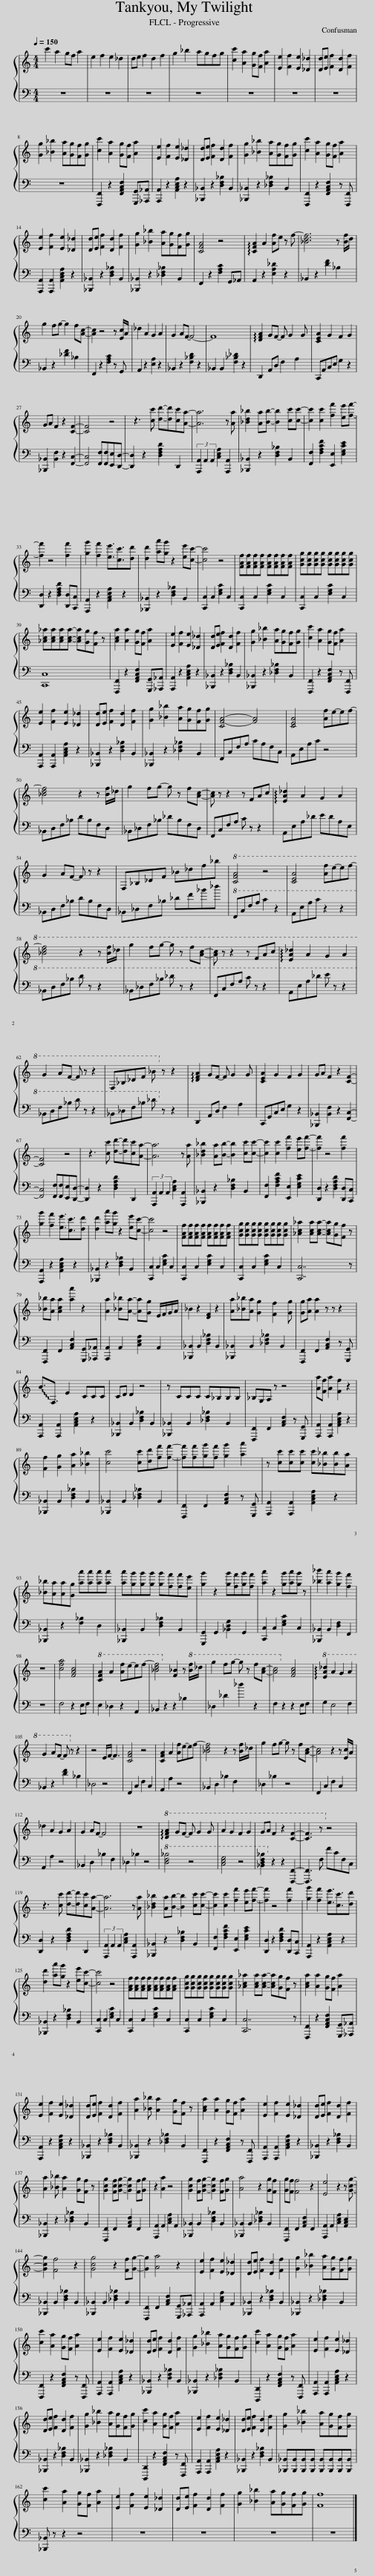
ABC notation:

X:1
%%score { 1 | 2 }
L:1/8
Q:1/4=150
M:4/4
I:linebreak $
K:C
V:1 treble
V:2 bass
V:1
 c'2 a2 gf a2 | e2 f2 e2 _d2 | de f2 d2 f2 | g2 _b2 agfg | [cc']2 [Aa]2 [Gg][Ff] [Aa]2 | %5
 [Ee]2 [Ff]2 [Ee]2 [_D_d]2 | [Dd][Ee] [Ff]2 [Dd]2 [Ff]2 |$ [Gg]2 [_B_b]2 [Aa][Gg][Ff][Gg] | [cc']2 [Aa]2 [Gg][Ff] [Aa]2 | [Ee]2 [Ff]2 [Ee]2 [_D_d]2 | %10
 [Dd][Ee] [Ff]2 [Dd]2 [Ff]2 | [Gg]2 [_B_b]2 [Aa][Gg][Ff][Gg] | [cc']2 [Aa]2 [Gg][Ff] [Aa]2 |$ [Ee]2 [Ff]2 [Ee]2 [_D_d]2 | [Dd][Ee] [Ff]2 [Dd]2 [Ff]2 | %15
 [Gg]2 [_B_b]2 [Aa][Gg][Ff][Gg] | [CFA]4 z4 | !arpeggio![CFA]2 A2 [Af]e z f- | [_Bdf]6 z [Bf]/d/ |$ g2 fg- g2 f[Ac]- | %20
 [Ac]2 z4 z [Ec]/A/ | _d2 A2 G2 A2 | G2 AF- F4- | F8 | !arpeggio![DFA]2 GF- F G2 G | %25
 [CEA]2 G2 F2 G2 |$ GA F2 z2 [CF]2- | [CF]4 z4 | z3 [cc'] [dd']-[dd'][cc'][Aa]- | [Aa]6 z [Aa] | %30
 [_Bd_b]2 [Aa][Bb]- [Bb]2 [cc'][cc']- | [cc']2 [cc']2 [ff']2 [ee'][ff']- |$ [ff']2 z4 [ff']2 | [gg']2 [ff']2 [ee']3/2[cc']3/2[dd'] | [dd']2 [aa'][gg'] z2 [ee'][cc']- | %35
 [cc']4 z4 | [FAf][FAf][FAf][FAf] [FAf][FAf][FAf][FAf] | [Gcg][Gcg][Gcg][Gcg] [Gcg][Gcg][Gcg][Gcg] |$ [_Ac_a][Aca][Aca][Aca]- [Aca][Gg][Ff] z | [Aca]2 [Aa]2 [Gg][Ff] [Aa]2 | %40
 [Ee]2 [Ff]2 [Ee]2 [_D_d]2 | [Dd][Ee] [Ff]2 [Dd]2 [Ff]2 | [Gg]2 [_B_b]2 [Aa][Gg][Ff][Gg] | [cc']2 [Aa]2 [Gg][Ff] [Aa]2 |$ [Ee]2 [Ff]2 [Ee]2 [_D_d]2 | %45
 [Dd][Ee] [Ff]2 [Dd]2 [Ff]2 | [Gg]2 [_B_b]2 [Aa][Gg][Ff][Gg] | [CF-A-]4 [FA]4 | [CEA]4 [Af]e-ef- |$ [_Bdf]4 z2 z [Bf]/_d/ | %50
 g2 fg- g z f[Ac]- | [Ac] z z2 z FAc | !arpeggio![EA_d]2 A2 G2 A2 |$ G2 AF- F z z2 | F,_B,_DF _B_df_b | %55
!8va(! [cfa]4 z4 | [cea]4 [af']e'-e'f'- |$ [_bd'f']4 z2 z [bf']/_d'/ | g'2 f'g'- g' z f'[ac']- | [ac'] z z2 z fac' | %60
 !arpeggio![ea_d']2 a2 g2 a2 |$ g2 af- f z z2 | F_B_df _b!8va)! z z2 | !arpeggio![DFA]2 GF- F G2 G | [CEA]2 G2 F2 G2 | %65
 GA F2 z2 [CF]2- |$ [CF]4 z4 | z3 [cc'] [dd']-[dd'][cc'][Aa]- | [Aa]6 z [Aa] | [_Bd_b]2 [Aa][Bb]- [Bb]2 [cc'][cc']- | %70
 [cc']2 [cc']2 [ff']2 [ee'][ff']- | [ff']2 z4 [ff']2 |$ [gg']2 [ff']2 [ee']3/2[cc']3/2[dd'] | [dd']2 [aa'][gg'] z2 [ee'][cc']- | [cc']4 z4 | %75
 [FAf][FAf][FAf][FAf] [FAf][FAf][FAf][FAf] | [Gcg][Gcg][Gcg][Gcg] [Gcg][Gcg][Gcg][Gcg] | [_Ac_a]2 [Aca][Aca]- [Aca][Gg][Ff] z |$ [_B_b][Aa] [Aca]2 [aa']2 z2 | [Aa]2 [_B_b][Aa]- [Aa][Gg] E/F/G/A/ | %80
 _B2 z2 [DF]2 z2 | [Aa][_B_b][Aa] [Gg]2 [Ff]2 [Gg] | [Gg][Aa] [Aa]2 z z z2 |$ !~(!B3/2!~)!F,3/2 E2 CCC | CD D2 z4 | %85
 z CCC C_B,B,B, | _B,G,A, z z4 | [Aa][Ff] [Aa]2 [Ff]2 z2 |$ [Ff]2 [Gg]2 [Aa]2 [_B_b]2 | [cc']4 [cc'][dd'][ff'][ff']- | %90
 [ff'][ff'][gg'][ff'] [gg']2 [aa']2 | z [cc'][cc'][cc'] [cc'][_B_b][Bb][Aa] |$ [_B_b][Aa][Aa][Gg] [aa'][aa'][aa'][aa'] | [aa'][gg'][gg'][gg'] [gg'][ff'][ff'][ee'] | [gg']2 z2 [gg'][ff'][gg'][ff'] | %95
 [aa']2 z2 [gg'][aa'][gg'] z | [_b_b']2 [aa']2 [gg']2 [ff']2 |$ z8 | [cfa]4 [FAc]4 |!8va(! [cfa]2 a2 [af']e'-e'f'- | %100
 [_bd'f']4!8va)! [F_B]2 z!8va(! [bf']/_d'/ | g'2 f'g'- g' z f'[ac']- | [ac']4!8va)! [FAc]4 |!8va(! !arpeggio![ea_d']2 a2 g2 a2 |$ g2 af- f!8va)! z z2 | %105
 z4 E/F/- F3 | [CFA]4 z4 | [CFA]2 A2 [Af]e-ef- | [_Bdf]4 z2 z [Bf]/_d/ | g2 fg- g z f[Ac]- | %110
 [Ac]4 z2 z [Ec]/A/ |$ _d2 A2 G2 A2 | G2 AF- F4 | z8 |!8va(! !arpeggio![dfa]2 gf- f g2 g | %115
 a2 g2 f2 g2 | ga f2 z2 [cf]2- | [cf]3 z!8va)! z4 |$ z3 [cc'] [dd']-[dd'][cc'][Aa]- | [Aa]6 z [Aa] | %120
 [_Bd_b]2 [Aa][Bb]- [Bb]2 [cc'][cc']- | [cc']2 [cc']2 [ff']2 [ee'][ff']- | [ff']2 z4 [ff']2 | [gg']2 [ff']2 [ee']3/2[cc']3/2[dd'] |$ [dd']2 [aa'][gg'] z2 [ee'][cc']- | %125
 [cc']4 z4 | [FAf][FAf][FAf][FAf] [FAf][FAf][FAf][FAf] | [Gcg][Gcg][Gcg][Gcg] [Gcg][Gcg][Gcg][Gcg] | [_Ac_a]2 [Aca][Aca]- [Aca][Gg][Ff] z | [Aca]2 [Aa]2 [Gg][Ff] [Aa]2 |$ %130
 [Ee]2 [Ff]2 [Ee]2 [_D_d]2 | [Dd][Ee] [Ff]2 [Dd]2 [Ff]2 | [Aa]2 [_B_b] [Aa]2 [Gg][Ff] z | [Aca]2 [Aa]2 [Gg][Ff] [Aa]2 | [Ee]2 [Ff]2 [Ee]2 [_D_d]2 | %135
 [Dd][Ee] [Ff]2 [Dd]2 [Ff]2 |$ [Aa]2 [_B_b] [Aa]2 [Gg][Ff] z | [Gcg]2 [Fcf][Gcg]- [Gcg]2 [Ff][Gg] | z2 [Aa]2 z4 | [Gcg]2 [Ff][Gcg]- [Gcg]2 [Ff][Gg] | %140
 [Aa]4 z2 [Gg][Ff] | [Gg][Ff] [Ff]4 z2 | [Ee]4 z2 z [Gcg]- |$ [Gcg]2 [Ff]4 z2 | [Gcg]4 z2 [Ff][Gg]- | %145
 [Gg]2 [Aa]4 z2 | [Ee]2 [Ff]2 [Ee]2 [_D_d]2 | [Dd][Ee] [Ff]2 [Dd]2 [Ff]2 | [Gg]2 [_B_b]2 [Aa][Gg][Ff][Gg] |$ [cc']2 [Aa]2 [Gg][Ff] [Aa]2 | %150
 [Ee]2 [Ff]2 [Ee]2 [_D_d]2 | [Dd][Ee] [Ff]2 [Dd]2 [Ff]2 | [Gg]2 [_B_b]2 [Aa][Gg][Ff][Gg] | [cc']2 [Aa]2 [Gg][Ff] [Aa]2 | [Ee]2 [Ff]2 [Ee]2 [_D_d]2 |$ %155
 [Dd][Ee] [Ff]2 [Dd]2 [Ff]2 | [Gg]2 [_B_b]2 [Aa][Gg][Ff][Gg] | [cc']2 [Aa]2 [Gg][Ff] [Aa]2 | [Ee]2 [Ff]2 [Ee]2 [_D_d]2 | [Dd][Ee] [Ff]2 [Dd]2 [Ff]2 | %160
 [Gg]2 [_B_b]2 [Aa][Gg][Ff][Gg] |$ [cc']2 [Aa]2 [Gg][Ff] [Aa]2 | [Ee]2 [Ff]2 [Ee]2 [_D_d]2 | [Dd][Ee] [Ff]2 [Dd]2 [Ff]2 | [Gg]2 [_B_b]2 [Aa][Gg][Ff][Gg] | %165
 [Ff]8 |] %166
V:2
 z8 | z8 | z8 | z8 | z8 | %5
 z8 | z8 |$ z8 | [F,,,F,,]2 z2 [F,,A,,C,F,]2 [G,,,G,,][_A,,,_A,,] | [A,,,A,,]2 z2 [A,,C,E,A,]2 z2 | %10
 [_B,,,_B,,]2 z2 [D,F,_B,]2 B,,2 | [_B,,,_B,,]2 z2 [_D,F,_B,]2 B,,2 | [F,,,F,,]2 z2 [F,,A,,C,F,]2 z [F,,,F,,] |$ [A,,,A,,]2 [A,,,A,,]2 [A,,C,E,A,]2 z2 | [_B,,,_B,,]2 z2 [D,F,_B,]2 B,,2 | %15
 [_B,,,_B,,]2 z2 [_D,F,_B,]2 B,,2 | F,,2 z2 [F,A,C]2 G,,_A,, | A,,2 z2 [E,A,_D]2 z2 | _B,,2 z2 [DF]2 _B,2 |$ _B,,2 z2 [_DF]2 _B,2 | %20
 F,,2 z2 [F,A,C]2 z G,, | A,,2 z2 [E,A,]2 z2 | _B,,2 z2 [F,_B,D]2 z2 | _B,,2 B,,2 [F,_B,_D]2 z2 | D,,2 A,,D, F,2 A,2 | %25
 C,,A,,C,E, G,2 z2 |$ [_B,,,_B,,]2 [B,,F,]2 z2 [F,,C,]2- | [F,,C,]4 [F,,F,][F,,F,][E,,E,][D,,D,]- | [D,,D,]2 z2 [D,F,A,D]2 D,,2 | (3[A,,,A,,]2 A,,2 A,,2 [C,E,A,]2 [A,,,A,,]2 | %30
 [_B,,,_B,,]2 z2 [D,F,_B,]2 B,,2 | [F,,F,]2 [F,A,CF]2 [E,,E,]2 [E,G,CE]2 |$ [D,,D,]2 z2 [D,F,A,D]2 [D,,D,][C,,C,] | [A,,,A,,]2 z2 [A,,C,E,A,]2 z2 | [_B,,,_B,,]2 z2 [D,F,_B,]2 B,,2 | %35
 [C,,C,]2 C,2 [E,G,C]2 C,2 | [C,,C,]2 C,2 [E,G,C]2 C,2 | [C,,C,]2 C,2 [E,G,C]2 C,2 |$ [C,,C,]8 | [F,,,F,,]2 z2 [F,,A,,C,F,]2 [G,,,G,,][_A,,,_A,,] | %40
 [A,,,A,,]2 z2 [A,,C,E,A,]2 z2 | [_B,,,_B,,]2 z2 [D,F,_B,]2 B,,2 | [_B,,,_B,,]2 z2 [_D,F,_B,]2 B,,2 | [F,,,F,,]2 z2 [F,,A,,C,F,]2 z [F,,,F,,] |$ [A,,,A,,]2 [A,,,A,,]2 [A,,C,E,A,]2 z2 | %45
 [_B,,,_B,,]2 z2 [D,F,_B,]2 B,,2 | [_B,,,_B,,]2 z2 [_D,F,_B,]2 B,,2 | F,,C,F,A, CA,F,C, | A,,E,A,C z4 |$ _B,,D,F,_B, DB,F,D, | %50
 _B,,_D,F,_B, _DB,F,D, | F,,C,F,A, C z z2 | A,,E,A,_D EDA,E, |$ _B,,D,F,_B, DB,F,D, | _B,,_D,F,_B, _DF_B_d | %55
!8va(! F,CFA c2 z2 | A,EAc z2 z2 |$ _B,DF_B d z z2 | _B,_DF_B _d z z2 | F,CFA c z z2 | %60
 A,EA_d e z z2 |$ _B,DF_B d z z2 | _B,_DF_B _d!8va)! z z2 | D,,2 A,,D, F,2 A,2 | C,,G,,C,E, G,2 z2 | %65
 [_B,,,_B,,]2 [B,,F,]2 z2 [F,,C,]2- |$ [F,,C,]4 [F,,F,][F,,F,][E,,E,][D,,D,]- | [D,,D,]2 z2 [D,F,A,D]2 D,,2 | (3[A,,,A,,]2 A,,2 A,,2 [C,E,A,]2 [A,,,A,,]2 | [_B,,,_B,,]2 z2 [D,F,_B,]2 B,,2 | %70
 [F,,F,]2 [F,A,CF]2 [E,,E,]2 [E,G,CE]2 | [D,,D,]2 z2 [D,F,A,D]2 [D,,D,][C,,C,] |$ [A,,,A,,]2 z2 [A,,C,E,A,]2 z2 | [_B,,,_B,,]2 z2 [D,F,_B,]2 B,,2 | [C,,C,]2 C,2 [E,G,C]2 C,2 | %75
 [C,,C,]2 C,2 [E,G,C]2 C,2 | [C,,C,]2 C,2 [E,G,C]2 C,2 | [C,,C,]7 z |$ [F,,,F,,]2 F,,2 [A,,C,F,]2 [G,,,G,,][_A,,,_A,,] | [A,,,A,,]2 A,,2 [C,E,A,]2 A,,2 | %80
 [_B,,,_B,,]2 B,,2 [D,F,_B,]2 B,,2 | [_B,,,_B,,]2 B,,2 [_D,F,_B,]2 B,,2 | [F,,,F,,]2 F,,2 [A,,C,F,]2 z [G,,,G,,] |$ [A,,,A,,]2 [A,,,A,,]2 [A,,C,E,A,]2 z2 | [_B,,,_B,,]2 B,,2 [D,F,_B,]2 B,,2 | %85
 [_B,,,_B,,]2 B,,2 [_D,F,_B,]2 B,,2 | [F,,,F,,]2 F,,2 [A,,C,F,]2 z [G,,,G,,] | [A,,,A,,]2 [A,,,A,,]2 [A,,C,E,A,]2 z2 |$ [_B,,,_B,,]2 B,,2 [D,F,_B,]2 B,,2 | [_B,,,_B,,]2 B,,2 [_D,F,_B,]2 B,,2 | %90
 [F,,,F,,]2 F,,2 [A,,C,F,]2 z [G,,,G,,] | [A,,,A,,]2 [A,,,A,,]2 [A,,C,E,A,]2 z2 |$ [_B,,,_B,,]2 z2 [F,_B,]2 D,2 | [_B,,,_B,,]2 B,,2 [D,F,_B,]2 B,,2 | [G,,,G,,]2 G,,2 [_B,,D,G,]2 G,,2 | %95
 [C,,C,]2 C,2 [E,G,C]2 C,2 | [_B,,,_B,,]2 B,,2 [D,F,]2 F,,2 |$ z8 | F,4 z2 E,F, | E,2 _D,2 z2 A,,2 | %100
 _B,,2 z2 z2 _B,2 | _D,2 _D2 _d2 z2 | F,2 z2 z2 E,F, | G,2 E,4 F,2 |$ _B,,2 z2 [DF]2 _B,2 | %105
 _D,4 z4 | F,,2 C,2 F,2 C,2 | A,,2 A,2 z4 | _B,,2 D,2 _B,2 F,2 | _D,2 _B,2 z4 | %110
 F,,2 C,2 F,2 C,2 |$ A,,2 A,2 z4 | _B,,2 D,2 _B,2 F,2 | _D,2 _B,2 z4 |!8va(! [DF_B]4 z4 | %115
 [CEG]4 z4 | [_B,DF_B]2!8va)! z2 z2 [F,,,F,,]2- | [F,,,F,,]3 F, FCF,C, |$ [D,,D,]2 z2 [D,F,A,D]2 D,,2 | (3[A,,,A,,]2 A,,2 A,,2 [C,E,A,]2 [A,,,A,,]2 | %120
 [_B,,,_B,,]2 z2 [D,F,_B,]2 B,,2 | [F,,F,]2 [F,A,CF]2 [E,,E,]2 [E,G,CE]2 | [D,,D,]2 z2 [D,F,A,D]2 [D,,D,][C,,C,] | [A,,,A,,]2 z2 [A,,C,E,A,]2 z2 |$ [_B,,,_B,,]2 z2 [D,F,_B,]2 B,,2 | %125
 [C,,C,]2 C,2 [E,G,C]2 C,2 | [C,,C,]2 C,2 [E,G,C]2 C,2 | [C,,C,]2 C,2 [E,G,C]2 C,2 | [C,,C,]7 z | [F,,,F,,]2 z2 [F,,A,,C,F,]2 [G,,,G,,][_A,,,_A,,] |$ %130
 [A,,,A,,]2 z2 [A,,C,E,A,]2 z2 | [_B,,,_B,,]2 z2 [D,F,_B,]2 B,,2 | [_B,,,_B,,]2 z2 [_D,F,_B,]2 B,,2 | [F,,,F,,]2 z2 [F,,A,,C,F,]2 z [F,,,F,,] | [A,,,A,,]2 [A,,,A,,]2 [A,,C,E,A,]2 z2 | %135
 [_B,,,_B,,]2 z2 [D,F,_B,]2 B,,2 |$ [_B,,,_B,,]2 z2 [_D,F,_B,]2 B,,2 | [F,,,F,,]2 F,,2 [A,,C,F,]2 F,,2 | [A,,,A,,]2 A,,2 [C,E,A,]2 A,,2 | [_B,,,_B,,]2 B,,2 [D,F,_B,]2 B,,2 | %140
 [_B,,,_B,,]2 B,,2 [_D,F,_B,]2 B,,2 | [F,,,F,,]2 F,,2 [A,,C,F,]2 F,,2 | [A,,,A,,]2 A,,2 [C,E,A,]2 [A,,C,E,]2 |$ [_B,,,_B,,]2 B,,2 [D,F,_B,]2 B,,2 | [_B,,,_B,,]2 B,,2 [_D,F,_B,]2 B,,2 | %145
 [F,,,F,,]2 F,,2 [A,,C,F,]2 [G,,,G,,][_A,,,_A,,] | [A,,,A,,]2 A,,2 [C,E,A,]2 A,,2 | [_B,,,_B,,]2 z2 [D,F,_B,]2 B,,2 | [_B,,,_B,,]2 z2 [_D,F,_B,]2 B,,2 |$ [F,,,F,,]2 z2 [F,,A,,C,F,]2 z [F,,,F,,] | %150
 [A,,,A,,]2 [A,,,A,,]2 [A,,C,E,A,]2 z2 | [_B,,,_B,,]2 z2 [D,F,_B,]2 B,,2 | [_B,,,_B,,]2 z2 [_D,F,_B,]2 B,,2 | [D,,,D,,]2 z2 [F,,A,,C,F,]2 z [F,,,F,,] | [A,,,A,,]2 [A,,,A,,]2 [A,,C,E,A,]2 z2 |$ %155
 [_B,,,_B,,]2 z2 [D,F,_B,]2 B,,2 | [_B,,,_B,,]2 z2 [_D,F,_B,]2 B,,2 | [D,,,D,,]2 z2 [F,,A,,C,F,]2 z [F,,,F,,] | [A,,,A,,]2 [A,,,A,,]2 [A,,C,E,A,]2 z2 | [_B,,,_B,,]2 z2 [D,F,_B,]2 B,,2 | %160
 [_B,,,_B,,][B,,,B,,][B,,,B,,][B,,,B,,] [B,,,B,,][B,,,B,,][B,,,B,,][B,,,B,,] |$ [_B,,,_B,,] z z2 z4 | z8 | z8 | z8 | %165
 z8 |] %166
